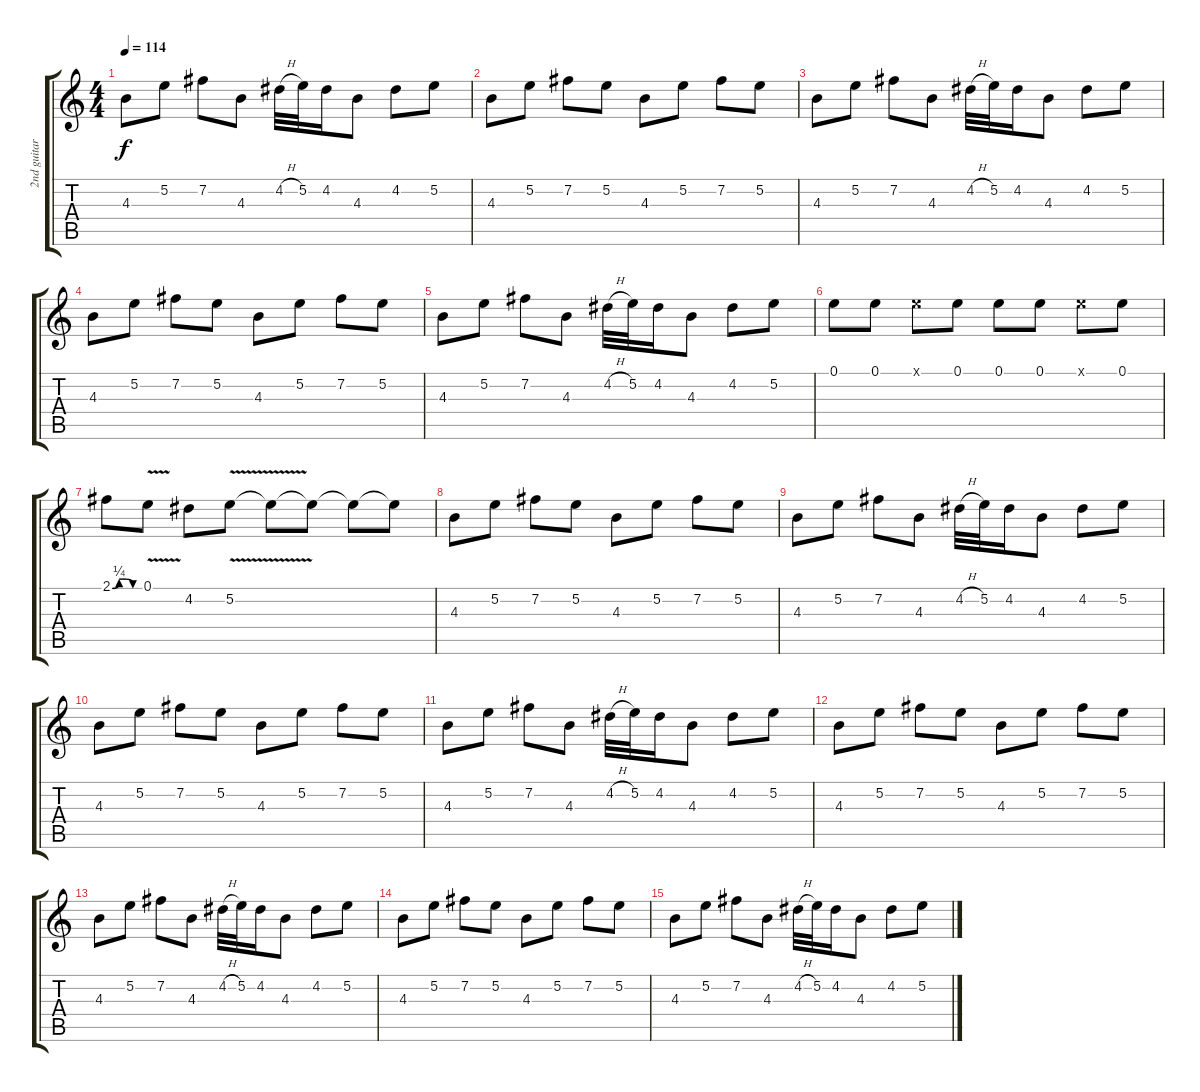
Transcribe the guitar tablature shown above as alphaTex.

\track ("2nd guitar" "2nd guitar") {instrument acousticguitarsteel}
\staff {score tabs}
\tuning (E4 B3 G3 D3 A2 E2) {hide}
\ts (4 4)
\tempo 114
\clef g2
\ks c
4.3.8{dy f} 5.2.8 7.2.8 4.3.8 4.2{h}.32 5.2.32 4.2.16 4.3.8 4.2.8 5.2.8 |
4.3.8 5.2.8 7.2.8 5.2.8 4.3.8 5.2.8 7.2.8 5.2.8 |
4.3.8 5.2.8 7.2.8 4.3.8 4.2{h}.32 5.2.32 4.2.16 4.3.8 4.2.8 5.2.8 |
4.3.8 5.2.8 7.2.8 5.2.8 4.3.8 5.2.8 7.2.8 5.2.8 |
4.3.8 5.2.8 7.2.8 4.3.8 4.2{h}.32 5.2.32 4.2.16 4.3.8 4.2.8 5.2.8 |
0.1.8 0.1.8 0.1{x}.8 0.1.8 0.1.8 0.1.8 0.1{x}.8 0.1.8 |
2.1{be (custom 0 0 15 1 30 1 45 0 60 0)}.8 0.1{v}.8 4.2.8 5.2{v}.8 5.2{t}.8 5.2{t}.8 5.2{t}.8 5.2{t}.8 |
4.3.8 5.2.8 7.2.8 5.2.8 4.3.8 5.2.8 7.2.8 5.2.8 |
4.3.8 5.2.8 7.2.8 4.3.8 4.2{h}.32 5.2.32 4.2.16 4.3.8 4.2.8 5.2.8 |
4.3.8 5.2.8 7.2.8 5.2.8 4.3.8 5.2.8 7.2.8 5.2.8 |
4.3.8 5.2.8 7.2.8 4.3.8 4.2{h}.32 5.2.32 4.2.16 4.3.8 4.2.8 5.2.8 |
4.3.8 5.2.8 7.2.8 5.2.8 4.3.8 5.2.8 7.2.8 5.2.8 |
4.3.8 5.2.8 7.2.8 4.3.8 4.2{h}.32 5.2.32 4.2.16 4.3.8 4.2.8 5.2.8 |
4.3.8 5.2.8 7.2.8 5.2.8 4.3.8 5.2.8 7.2.8 5.2.8 |
4.3.8 5.2.8 7.2.8 4.3.8 4.2{h}.32 5.2.32 4.2.16 4.3.8 4.2.8 5.2.8
